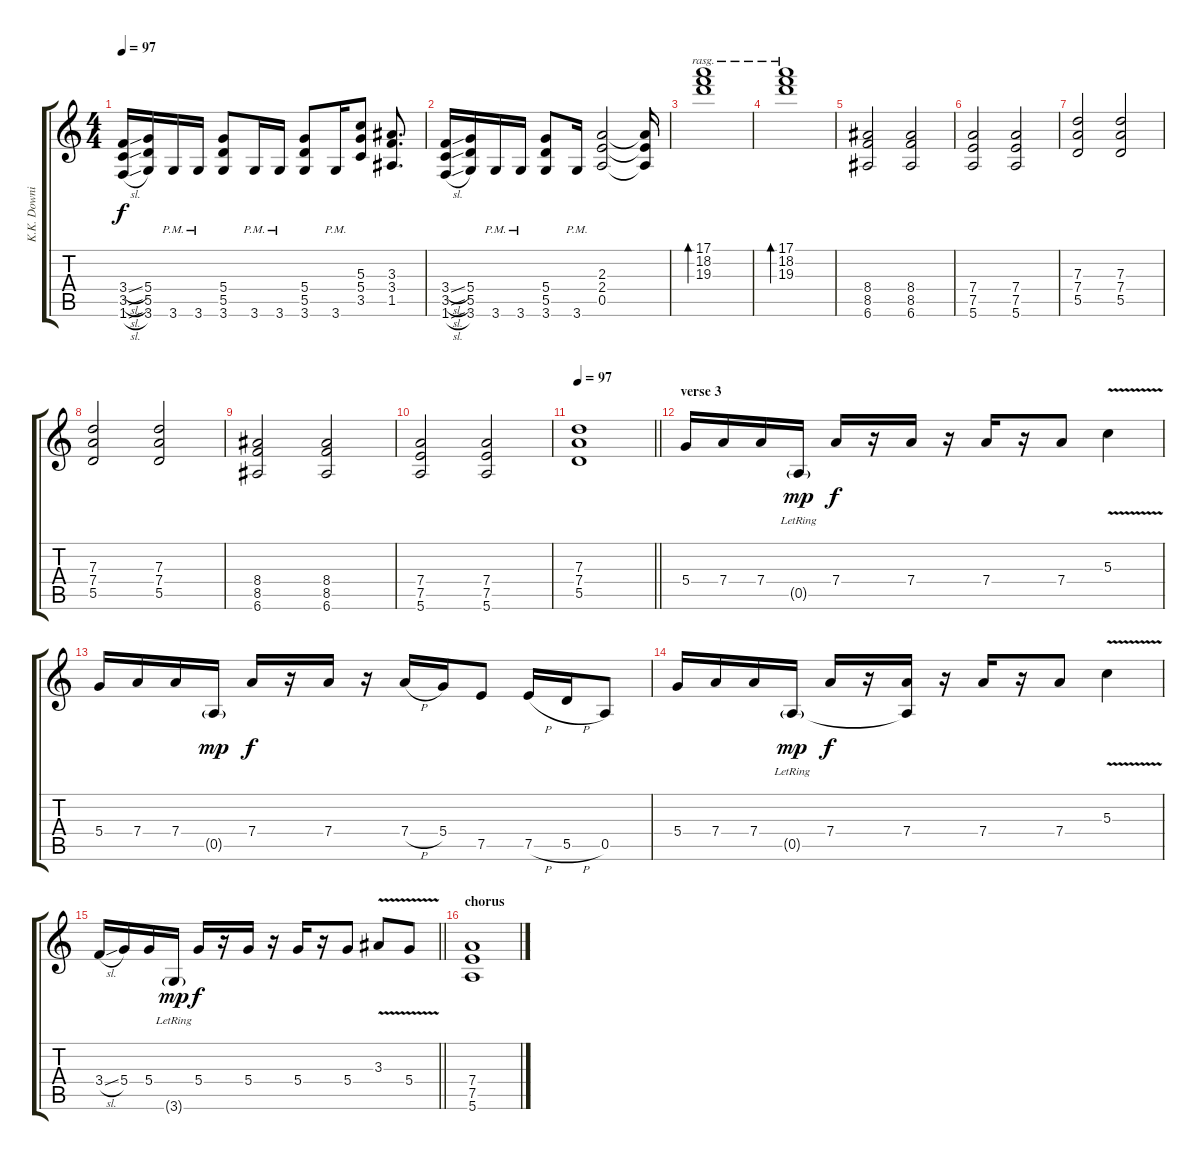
\track ("K.K. Downing" "K.K. Downi") {instrument distortionguitar}
\staff {score tabs}
\tuning (E4 B3 G3 D3 A2 E2) {hide}
\ts (4 4)
\tempo 97
\clef g2
\ks c
(3.4{sl} 3.5{sl} 1.6{sl}).16{dy f} (5.4 5.5 3.6).16 3.6{pm}.16 3.6{pm}.16 (5.4 5.5 3.6).8 3.6{pm}.16 3.6{pm}.16 (5.4 5.5 3.6).8 3.6{pm}.16 (5.3 5.4 3.5).8 (3.3 3.4 1.5).8{d} |
(3.4{sl} 3.5{sl} 1.6{sl}).16 (5.4 5.5 3.6).16 3.6{pm}.16 3.6{pm}.16 (5.4 5.5 3.6).8 3.6{pm}.16 (2.3 2.4 0.5).2 (2.3{t} 2.4{t} 0.5{t}).16 |
(17.1 18.2 19.3).1{bd 240 rasg ii instrument acousticguitarsteel} |
(17.1 18.2 19.3).1{bd 240 rasg ii} |
(8.4 8.5 6.6).2{instrument distortionguitar} (8.4 8.5 6.6).2 |
(7.4 7.5 5.6).2 (7.4 7.5 5.6).2 |
(7.3 7.4 5.5).2 (7.3 7.4 5.5).2 |
(7.3 7.4 5.5).2 (7.3 7.4 5.5).2 |
(8.4 8.5 6.6).2 (8.4 8.5 6.6).2 |
(7.4 7.5 5.6).2 (7.4 7.5 5.6).2 |
\tempo 97
\barLineRight lightlight
(7.3 7.4 5.5).1 |
\section ("" "verse 3")
5.4.16 7.4.16 7.4.16 0.5{g lr}.16{dy mp} 7.4.16{dy f} r.16 7.4.16 r.16 7.4.16 r.16 7.4.8 5.3{v}.4 |
5.4.16 7.4.16 7.4.16 0.5{g}.16{dy mp} 7.4.16{dy f} r.16 7.4.16 r.16 7.4{h}.16 5.4.16 7.5.8 7.5{h}.16 5.5{h}.16 0.5.8 |
5.4.16 7.4.16 7.4.16 0.5{g lr}.16{dy mp} 7.4.16{dy f} r.16 (7.4 0.5{t}).16 r.16 7.4.16 r.16 7.4.8 5.3{v}.4 |
\barLineRight lightlight
3.4{sl}.16 5.4.16 5.4.16 3.6{g lr}.16{dy mp} 5.4.16{dy f} r.16 5.4.16 r.16 5.4.16 r.16 5.4.8 3.3{v}.8 5.4{v}.8 |
\section ("" "chorus")
(7.4 7.5 5.6).1
